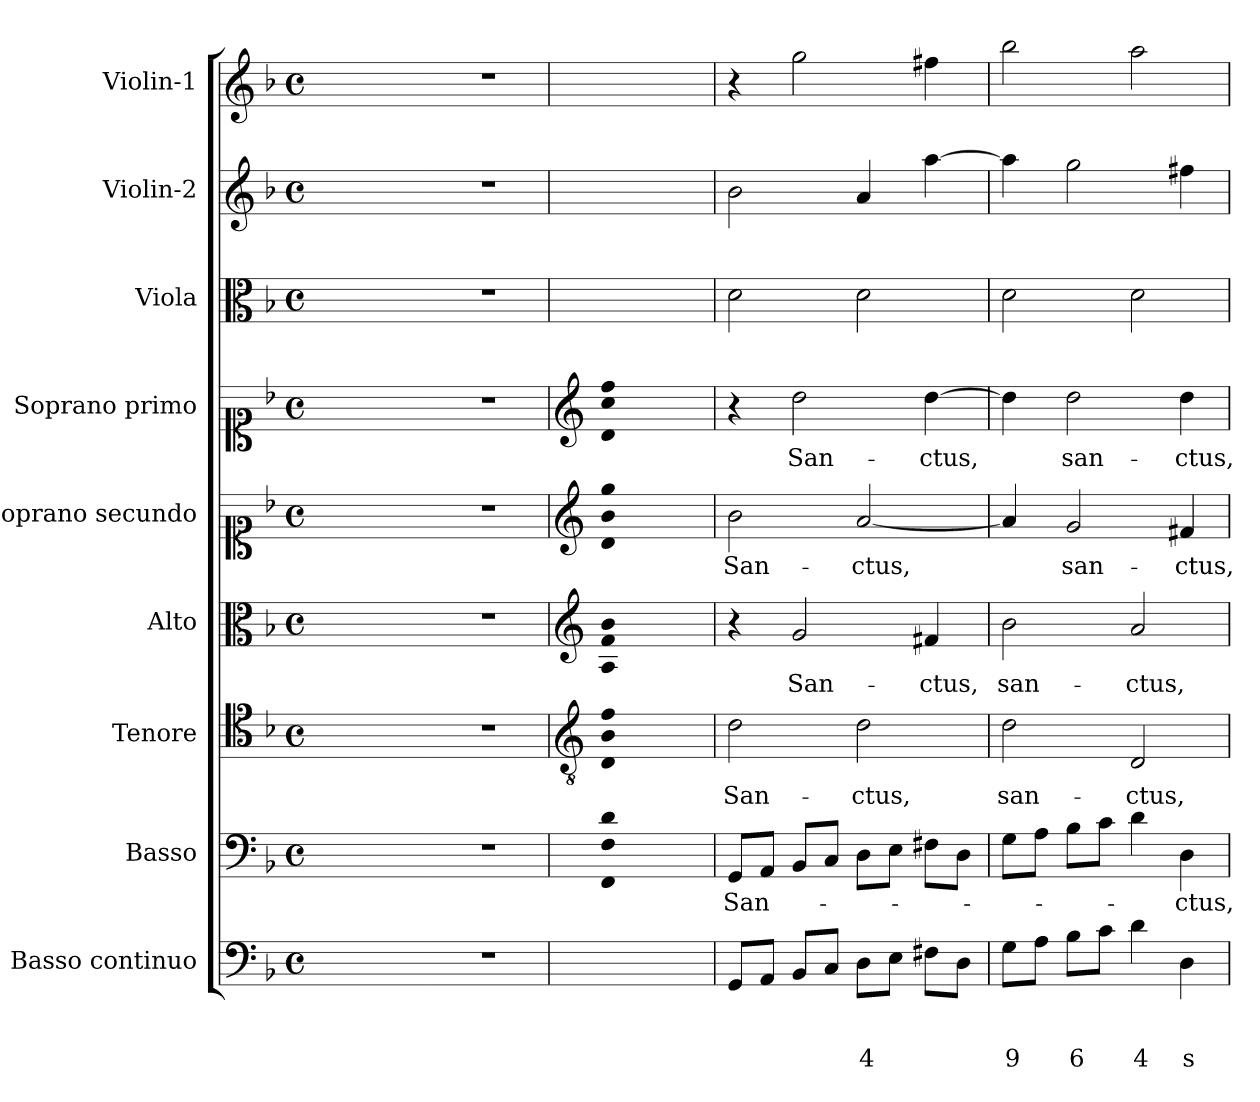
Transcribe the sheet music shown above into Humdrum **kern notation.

**kern	**text	**text	**text	**kern	**text	**kern	**text	**kern	**text	**kern	**text	**kern	**text	**kern	**kern	**kern
*part9	*part9	*part9	*part9	*part8	*part8	*part7	*part7	*part6	*part6	*part5	*part5	*part4	*part4	*part3	*part2	*part1
*staff9	*staff9	*staff9	*staff9	*staff8	*staff8	*staff7	*staff7	*staff6	*staff6	*staff5	*staff5	*staff4	*staff4	*staff3	*staff2	*staff1
*I"Basso continuo	*	*	*	*I"Basso	*	*I"Tenore	*	*I"Alto	*	*I"Soprano secundo	*	*I"Soprano primo	*	*I"Viola	*I"Violin-2	*I"Violin-1
*I'BC	*	*	*	*I'B	*	*I'T	*	*I'A	*	*I'S2	*	*I'S1	*	*I'Va	*I'Vi2	*I'Vi1
*clefF4	*	*	*	*clefF4	*	*clefC4	*	*clefC3	*	*clefC1	*	*clefC1	*	*clefC3	*clefG2	*clefG2
*k[b-]	*	*	*	*k[b-]	*	*k[b-]	*	*k[b-]	*	*k[b-]	*	*k[b-]	*	*k[b-]	*k[b-]	*k[b-]
*F:	*	*	*	*F:	*	*F:	*	*F:	*	*F:	*	*F:	*	*F:	*F:	*F:
*M4/4	*	*	*	*M4/4	*	*M4/4	*	*M4/4	*	*M4/4	*	*M4/4	*	*M4/4	*M4/4	*M4/4
*met(c)	*	*	*	*met(c)	*	*met(c)	*	*met(c)	*	*met(c)	*	*met(c)	*	*met(c)	*met(c)	*met(c)
=1	=1	=1	=1	=1	=1	=1	=1	=1	=1	=1	=1	=1	=1	=1	=1	=1
1ryy	.	.	.	1ryy	.	1ryy	.	1ryy	.	1ryy	.	1ryy	.	1ryy	1ryy	1ryy
=2-	=2-	=2-	=2-	=2-	=2-	=2-	=2-	=2-	=2-	=2-	=2-	=2-	=2-	=2-	=2-	=2-
1r	.	.	.	1r	.	1r	.	1r	.	1r	.	1r	.	1r	1r	1r
=3	=3	=3	=3	=3	=3	=3	=3	=3	=3	=3	=3	=3	=3	=3	=3	=3
*	*	*	*	*	*	*clefGv2	*	*clefG2	*	*clefG2	*	*clefG2	*	*	*	*
!	!	!	!	!LO:N:n=1:head=solid	!	!	!	!	!	!	!	!	!	!	!	!
!	!	!	!	!LO:N:n=2:head=solid	!	!	!	!	!	!	!	!	!	!	!	!
!	!	!	!	!LO:N:n=3:head=solid	!	!LO:N:n=1:head=solid	!	!	!	!	!	!	!	!	!	!
!	!	!	!	!	!	!LO:N:n=2:head=solid	!	!	!	!	!	!	!	!	!	!
!	!	!	!	!	!	!LO:N:n=3:head=solid	!	!LO:N:n=1:head=solid	!	!	!	!	!	!	!	!
!	!	!	!	!	!	!	!	!LO:N:n=2:head=solid	!	!	!	!	!	!	!	!
!	!	!	!	!	!	!	!	!LO:N:n=3:head=solid	!	!LO:N:n=1:head=solid	!	!	!	!	!	!
!	!	!	!	!	!	!	!	!	!	!LO:N:n=2:head=solid	!	!	!	!	!	!
!	!	!	!	!	!	!	!	!	!	!LO:N:n=3:head=solid	!	!LO:N:n=1:head=solid	!	!	!	!
!	!	!	!	!	!	!	!	!	!	!	!	!LO:N:n=2:head=solid	!	!	!	!
!	!	!	!	!	!	!	!	!	!	!	!	!LO:N:n=3:head=solid	!	!	!	!
1ryy	.	.	.	1FF! 1F! 1d!	.	1D! 1B-! 1f!	.	1A! 1f! 1b-!	.	1d! 1b-! 1gg!	.	1d! 1cc! 1ff!	.	1ryy	1ryy	1ryy
=3X1	=3X1	=3X1	=3X1	=3X1	=3X1	=3X1	=3X1	=3X1	=3X1	=3X1	=3X1	=3X1	=3X1	=3X1	=3X1	=3X1
!	!	!	!	!	!LO:LY:b	!	!LO:LY:b	!	!	!	!LO:LY:b	!	!	!	!	!
8GG/L	.	.	.	8GG/L	San-	2d\	San-	4r	.	2b-\	San-	4r	.	2d\	2b-\	4r
8AA/J	.	.	.	8AA/J	.	.	.	.	.	.	.	.	.	.	.	.
!	!	!	!	!	!	!	!	!	!LO:LY:b	!	!	!	!LO:LY:b	!	!	!
8BB-/L	.	.	.	8BB-/L	.	.	.	2g/	San-	.	.	2dd\	San-	.	.	2gg\
8C/J	.	.	.	8C/J	.	.	.	.	.	.	.	.	.	.	.	.
!	!	!	!LO:LY:b	!	!	!	!LO:LY:b	!	!	!	!LO:LY:b	!	!	!	!	!
8D\L	.	.	4	8D\L	.	2d\	-ctus,	.	.	[2a/	-ctus,	.	.	2d\	4a/	.
8E\J	.	.	.	8E\J	.	.	.	.	.	.	.	.	.	.	.	.
!	!	!	!	!	!	!	!	!	!LO:LY:b	!	!	!	!LO:LY:b	!	!	!
8F#X\L	.	.	.	8F#X\L	.	.	.	4f#X/	-ctus,	.	.	[4dd\	-ctus,	.	[4aa\	4ff#X\
8D\J	.	.	.	8D\J	.	.	.	.	.	.	.	.	.	.	.	.
=4	=4	=4	=4	=4	=4	=4	=4	=4	=4	=4	=4	=4	=4	=4	=4	=4
!	!	!	!LO:LY:b	!	!	!	!LO:LY:b	!	!LO:LY:b	!	!	!	!	!	!	!
8G\L	.	.	9	8G\L	.	2d\	san-	2b-\	san-	4a/]	.	4dd\]	.	2d\	4aa\]	2bb-\
8A\J	.	.	.	8A\J	.	.	.	.	.	.	.	.	.	.	.	.
!	!	!	!LO:LY:b	!	!	!	!	!	!	!	!LO:LY:b	!	!LO:LY:b	!	!	!
8B-\L	.	.	6	8B-\L	.	.	.	.	.	2g/	san-	2dd\	san-	.	2gg\	.
8c\J	.	.	.	8c\J	.	.	.	.	.	.	.	.	.	.	.	.
!	!	!	!LO:LY:b	!	!	!	!LO:LY:b	!	!LO:LY:b	!	!	!	!	!	!	!
4d\	.	.	4	4d\	.	2D/	-ctus,	2a/	-ctus,	.	.	.	.	2d\	.	2aa\
!	!	!	!LO:LY:b	!	!LO:LY:b	!	!	!	!	!	!LO:LY:b	!	!LO:LY:b	!	!	!
4D\	.	.	s	4D\	-ctus,	.	.	.	.	4f#X/	-ctus,	4dd\	-ctus,	.	4ff#X\	.
=	=	=	=	=	=	=	=	=	=	=	=	=	=	=	=	=
*-	*-	*-	*-	*-	*-	*-	*-	*-	*-	*-	*-	*-	*-	*-	*-	*-
